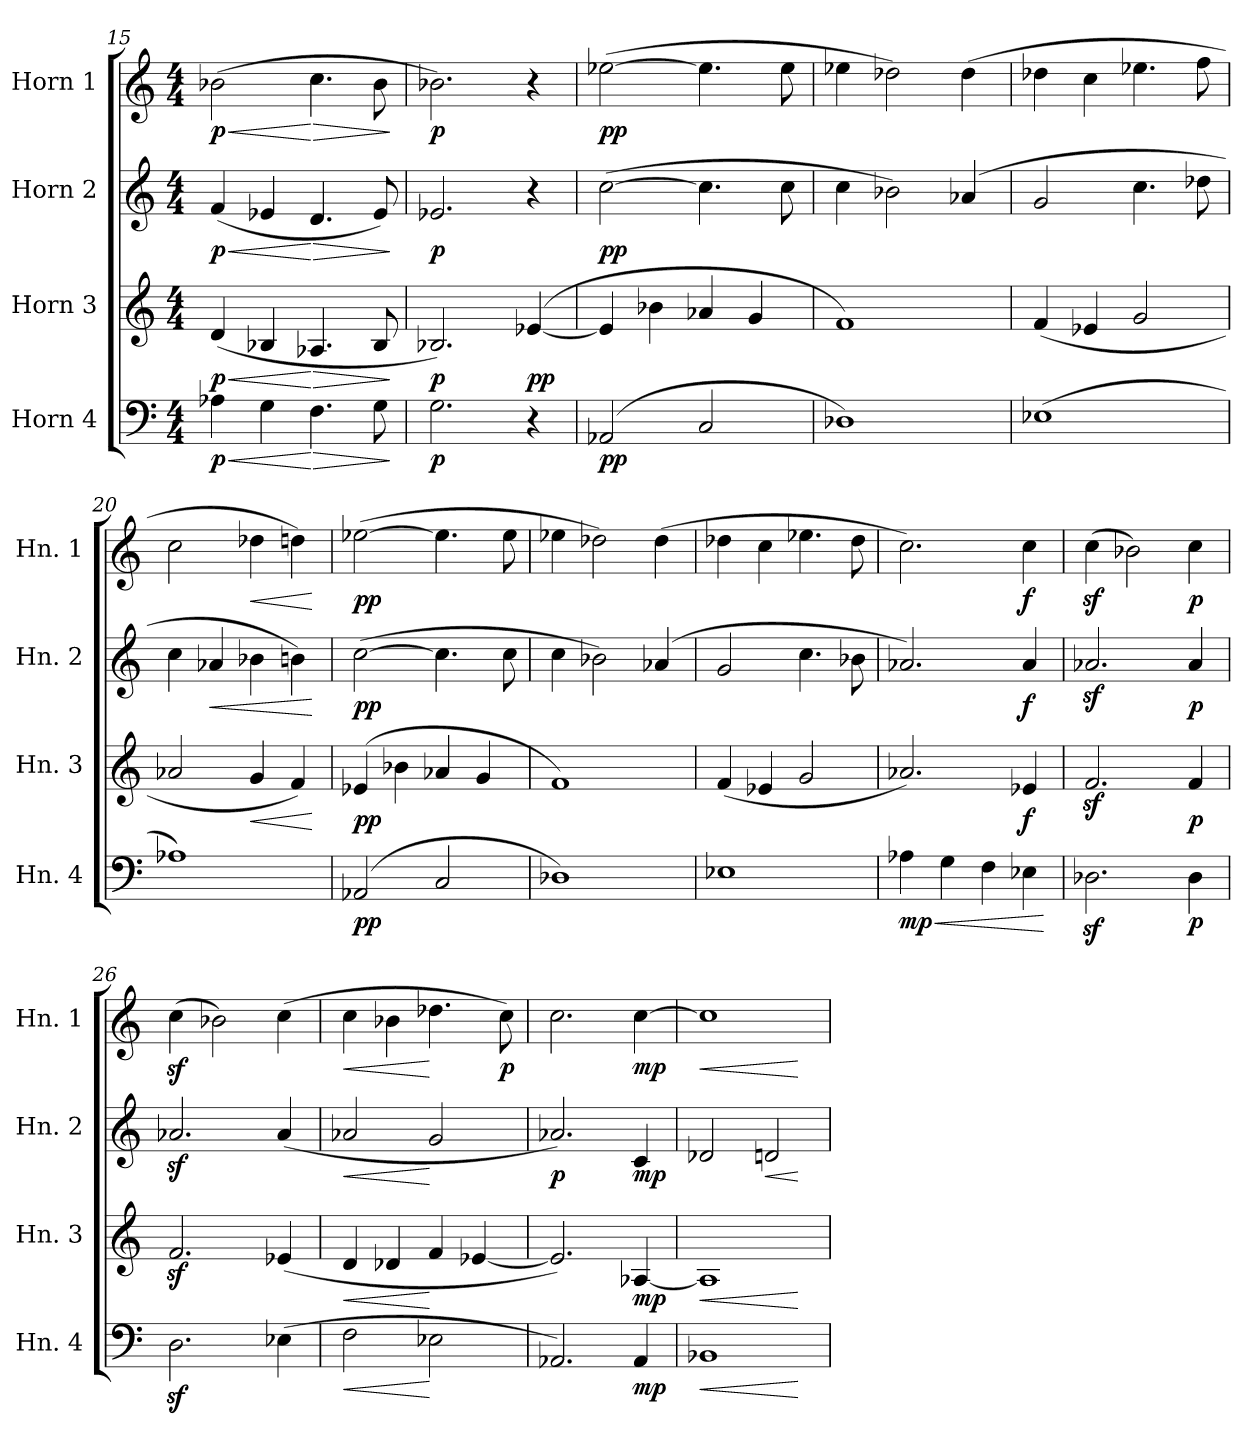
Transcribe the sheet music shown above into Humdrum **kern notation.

**kern	**dynam	**kern	**dynam	**kern	**dynam	**kern	**dynam
*part4	*part4	*part3	*part3	*part2	*part2	*part1	*part1
*staff4	*staff4	*staff3	*staff3	*staff2	*staff2	*staff1	*staff1
*I"Horn 4	*	*I"Horn 3	*	*I"Horn 2	*	*I"Horn 1	*
*I'Hn. 4	*	*I'Hn. 3	*	*I'Hn. 2	*	*I'Hn. 1	*
*clefF4	*	*clefG2	*	*clefG2	*	*clefG2	*
*ITrd4c7	*	*ITrd4c7	*	*ITrd4c7	*	*ITrd4c7	*
*k[b-]	*	*k[b-]	*	*k[b-]	*	*k[b-]	*
*M4/4	*	*M4/4	*	*M4/4	*	*M4/4	*
=15	=15	=15	=15	=15	=15	=15	=15
!	!LO:HP:b	!	!LO:HP:b	!	!LO:HP:b	!	!LO:HP:b
!	!LO:DY:n=1:b	!	!LO:DY:n=1:b	!	!LO:DY:n=1:b	!	!LO:DY:n=1:b
4D-X\	< p	(<4G/	< p	(<4B-/	< p	(>2e-X\	< p
4C\	.	4E-X/	.	4A-X/	.	.	.
!	!LO:HP:n=1:b	!	!LO:HP:n=1:b	!	!LO:HP:n=1:b	!	!LO:HP:n=1:b
4.BB-\	[ >	4.D-X/	[ >	4.G/	[ >	4.f\	[ >
8C\	.	8E-/	.	8A-/)	.	8e-\	.
.	]	.	]	.	]	.	]
=16	=16	=16	=16	=16	=16	=16	=16
!	!LO:DY:b	!	!LO:DY:b	!	!LO:DY:b	!	!LO:DY:b
2.C\	p	2.E-X/)	p	2.A-X/	p	2.e-X\)	p
!	!	!	!LO:DY:b	!	!	!	!
4r	.	(>[4A-X/	pp	4r	.	4r	.
=17	=17	=17	=17	=17	=17	=17	=17
!	!LO:DY:b	!	!	!	!LO:DY:b	!	!LO:DY:b
(<2DD-X/	pp	4A-/]	.	(>[2f\	pp	(>[2a-X\	pp
.	.	4e-X\	.	.	.	.	.
2FF/	.	4d-X/	.	4.f\]	.	4.a-\]	.
.	.	4c/	.	.	.	.	.
.	.	.	.	8f\	.	8a-\	.
=18	=18	=18	=18	=18	=18	=18	=18
1GG-X)	.	1B-)	.	4f\	.	4a-X\	.
.	.	.	.	2e-X\)	.	2g-X\)	.
.	.	.	.	(>4d-X/	.	(>4g-\	.
=19	=19	=19	=19	=19	=19	=19	=19
(>1AA-X	.	(>4B-/	.	2c/	.	4g-X\	.
.	.	4A-X/	.	.	.	4f\	.
.	.	2c/	.	4.f\	.	4.a-X\	.
.	.	.	.	8g-X\	.	8b-\	.
=20	=20	=20	=20	=20	=20	=20	=20
1D-X)	.	2d-X/	.	4f\	.	2f\	.
!	!	!	!	!	!LO:HP:b	!	!
.	.	.	.	4d-X/	<	.	.
!	!	!	!LO:HP:b	!	!	!	!LO:HP:b
.	.	4c/	<	4e-X\	.	4g-X\	<
.	.	4B-/)	.	4en\)	.	4gn\)	.
.	.	.	[	.	[	.	[
!!LO:LB:g=z
=21	=21	=21	=21	=21	=21	=21	=21
!	!LO:DY:b	!	!LO:DY:b	!	!LO:DY:b	!	!LO:DY:b
(<2DD-X/	pp	(>4A-X/	pp	(>[2f\	pp	(>[2a-X\	pp
.	.	4e-X\	.	.	.	.	.
2FF/	.	4d-X/	.	4.f\]	.	4.a-\]	.
.	.	4c/	.	.	.	.	.
.	.	.	.	8f\	.	8a-\	.
=22	=22	=22	=22	=22	=22	=22	=22
1GG-X)	.	1B-)	.	4f\	.	4a-X\	.
.	.	.	.	2e-X\)	.	2g-X\)	.
.	.	.	.	(>4d-X/	.	(>4g-\	.
=23	=23	=23	=23	=23	=23	=23	=23
1AA-X	.	(<4B-/	.	2c/	.	4g-X\	.
.	.	4A-X/	.	.	.	4f\	.
.	.	2c/	.	4.f\	.	4.a-X\	.
.	.	.	.	8e-X\	.	8g-\	.
=24	=24	=24	=24	=24	=24	=24	=24
!	!LO:HP:b	!	!	!	!	!	!
!	!LO:DY:n=1:b	!	!	!	!	!	!
4D-X\	< mp	2.d-X/)	.	2.d-X/)	.	2.f\)	.
4C\	.	.	.	.	.	.	.
4BB-\	.	.	.	.	.	.	.
!	!	!	!LO:DY:b	!	!LO:DY:b	!	!LO:DY:b
4AA-X\	.	4A-X/	f	4d-/	f	4f\	f
.	[	.	.	.	.	.	.
=25	=25	=25	=25	=25	=25	=25	=25
2.GG-Xz<\	.	2.B-z</	.	2.d-Xz</	.	(>4fz<\	.
.	.	.	.	.	.	2e-X\)	.
!	!LO:DY:b	!	!LO:DY:b	!	!LO:DY:b	!	!LO:DY:b
4GG-\	p	4B-/	p	4d-/	p	4f\	p
=26	=26	=26	=26	=26	=26	=26	=26
2.GGz<\	.	2.B-z</	.	2.d-Xz</	.	(>4fz<\	.
.	.	.	.	.	.	2e-X\)	.
(>4AA-X\	.	(>4A-X/	.	(>4d-/	.	(>4f\	.
=27	=27	=27	=27	=27	=27	=27	=27
!	!LO:HP:b	!	!LO:HP:b	!	!LO:HP:b	!	!LO:HP:b
2BB-\	<	4G/	<	2d-X/	<	4f\	<
.	.	4G-X/	.	.	.	4e-X\	.
2AA-X\	[	4B-/	[	2c/	[	4.g-X\	[
.	.	[4A-X/	.	.	.	.	.
!	!	!	!	!	!	!	!LO:DY:b
.	.	.	.	.	.	8f\)	p
=28	=28	=28	=28	=28	=28	=28	=28
!	!	!	!	!	!LO:DY:b	!	!
2.DD-X/)	.	2.A-/])	.	2.d-X/)	p	2.f\	.
!	!LO:DY:b	!	!LO:DY:b	!	!LO:DY:b	!	!LO:DY:b
4DD-/	mp	[4D-X/	mp	4F/	mp	[4f\	mp
!!LO:LB:g=z
=29	=29	=29	=29	=29	=29	=29	=29
!	!LO:HP:b	!	!LO:HP:b	!	!	!	!LO:HP:b
1EE-X	<	1D-]	<	2G-X/	.	1f]	<
!	!	!	!	!	!LO:HP:b	!	!
.	.	.	.	2Gn/	<	.	.
.	[	.	[	.	[	.	[
=	=	=	=	=	=	=	=
*-	*-	*-	*-	*-	*-	*-	*-
